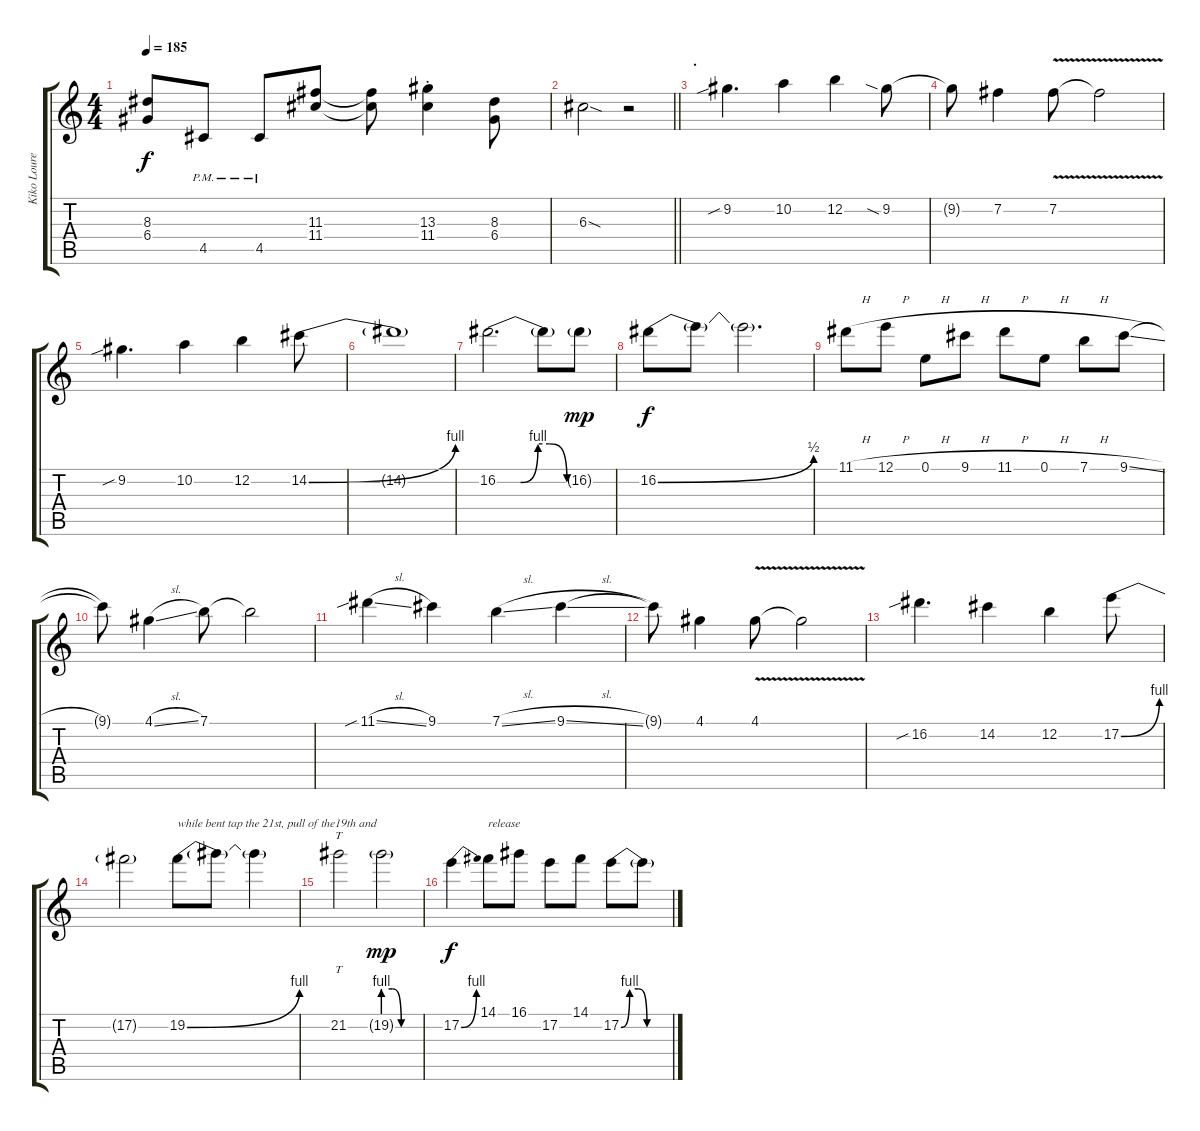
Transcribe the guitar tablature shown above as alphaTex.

\track ("Kiko Loureiro" "Kiko Loure") {instrument distortionguitar}
\staff {score tabs}
\tuning (E4 B3 G3 D3 A2 E2) {hide}
\ts (4 4)
\tempo 185
\clef g2
\ks c
(8.3 6.4).8{dy f} 4.5{pm}.8 4.5{pm}.8 (11.3 11.4).8 (11.3{t} 11.4{t}).8 (13.3{st} 11.4{st}).4 (8.3 6.4).8 |
\barLineRight lightlight
6.3{sod}.2 r.2 |
\section ("" ".")
9.2{sib}.4{d} 10.2.4 12.2.4 9.2{sia}.8 |
9.2{t}.8 7.2.4 7.2{v}.8 7.2{t}.2 |
9.2{sib}.4{d} 10.2.4 12.2.4 14.2{be (bend 0 0 60 4)}.8 |
14.2{t}.1 |
16.2{be (custom 0 0 20 0 35 4 45 4 60 0)}.2{d} 16.2{t}.8 16.2{g}.8{dy mp} |
16.2{be (bend 0 0 60 2)}.8{dy f} 16.2{t}.8 16.2{t}.2{d} |
11.1{h}.8 12.1{h}.8 0.1{h}.8 9.1{h}.8 11.1{h}.8 0.1{h}.8 7.1{h}.8 9.1{sl}.8 |
9.1{t}.8 4.1{sl}.4 7.1.8 7.1{t}.2 |
11.1{sib sl}.4 9.1.4 7.1{sl}.4 9.1{sl}.4 |
9.1{t}.8 4.1.4 4.1{v}.8 4.1{t}.2 |
16.2{sib}.4{d} 14.2.4 12.2.4 17.2{be (bend 0 0 60 4)}.8 |
17.2{t}.2 19.2{be (bend 0 0 60 4)}.8{txt "while bent tap the 21st, pull of the19th and "} 19.2{t}.8 19.2{t}.4 |
21.2.2{tt} 19.2{be (custom 0 4 15 4 30 0 60 0) g}.2{dy mp} |
17.2{be (bend 0 0 60 4)}.4{dy f} 14.1.8{txt "release"} 16.1.8 17.2.8 14.1.8 17.2{be (custom 0 0 10 4 20 4 30 0 60 0)}.8 17.2{t}.8
